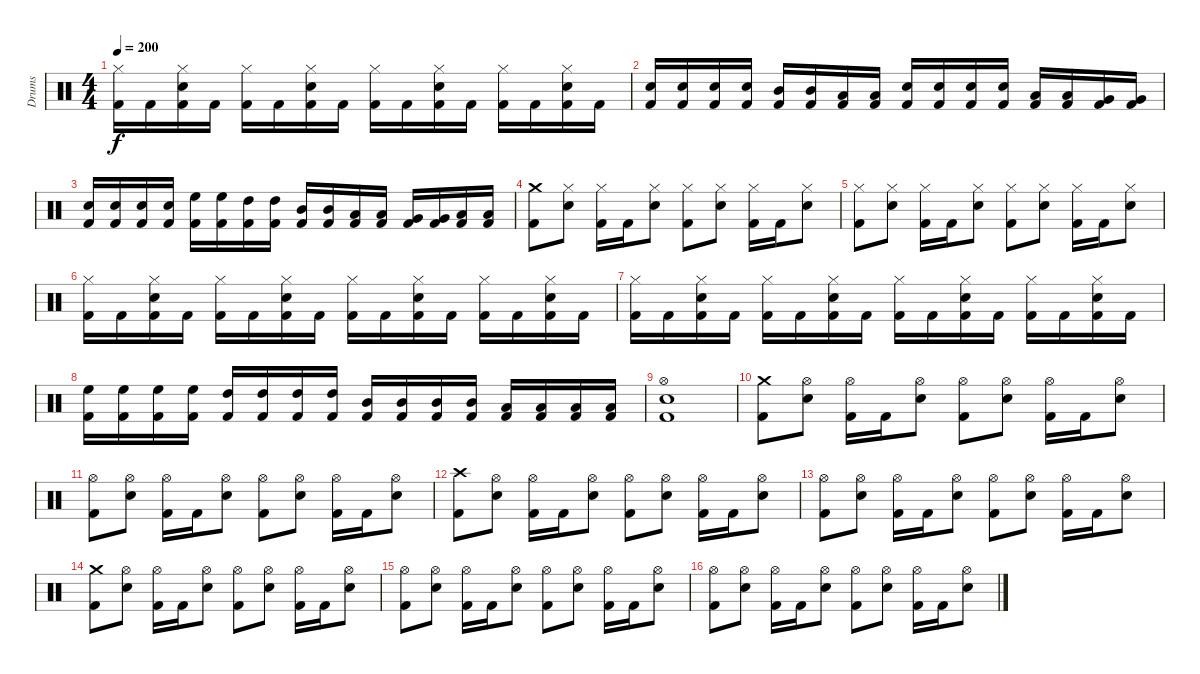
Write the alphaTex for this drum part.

\track ("Drums" "Drums") {instrument percussion}
\staff {score}
\articulation defaults
\ts (4 4)
\tempo 200
\clef neutral
\ks c
("Kick (hit) 2" "Hi-Hat (closed)").16{dy f} "Kick (hit) 2".16 ("Kick (hit) 2" "Snare (hit) 2" "Hi-Hat (closed)").16 "Kick (hit) 2".16 ("Kick (hit) 2" "Hi-Hat (closed)").16 "Kick (hit) 2".16 ("Kick (hit) 2" "Snare (hit) 2" "Hi-Hat (closed)").16 "Kick (hit) 2".16 ("Kick (hit) 2" "Hi-Hat (closed)").16 "Kick (hit) 2".16 ("Kick (hit) 2" "Snare (hit) 2" "Hi-Hat (closed)").16 "Kick (hit) 2".16 ("Kick (hit) 2" "Hi-Hat (closed)").16 "Kick (hit) 2".16 ("Kick (hit) 2" "Snare (hit) 2" "Hi-Hat (closed)").16 "Kick (hit) 2".16 |
("Kick (hit) 2" "Snare (hit) 2").16 ("Kick (hit) 2" "Snare (hit) 2").16 ("Kick (hit) 2" "Snare (hit) 2").16 ("Kick (hit) 2" "Snare (hit) 2").16 ("Kick (hit) 2" "Mid Tom (hit)").16 ("Kick (hit) 2" "Mid Tom (hit)").16 ("Kick (hit) 2" "Low Tom (hit)").16 ("Kick (hit) 2" "Low Tom (hit)").16 ("Kick (hit) 2" "Snare (hit) 2").16 ("Kick (hit) 2" "Snare (hit) 2").16 ("Kick (hit) 2" "Snare (hit) 2").16 ("Kick (hit) 2" "Snare (hit) 2").16 ("Kick (hit) 2" "Low Tom (hit)").16 ("Kick (hit) 2" "Low Tom (hit)").16 ("Kick (hit) 2" "Very Low Tom (hit)").16 ("Kick (hit) 2" "Very Low Tom (hit)").16 |
("Kick (hit) 2" "Snare (hit) 2").16 ("Kick (hit) 2" "Snare (hit) 2").16 ("Kick (hit) 2" "Snare (hit) 2").16 ("Kick (hit) 2" "Snare (hit) 2").16 ("Kick (hit) 2" "High Floor Tom (hit)").16 ("Kick (hit) 2" "High Floor Tom (hit)").16 ("Kick (hit) 2" "High Tom (hit)").16 ("Kick (hit) 2" "High Tom (hit)").16 ("Kick (hit) 2" "Mid Tom (hit)").16 ("Kick (hit) 2" "Mid Tom (hit)").16 ("Kick (hit) 2" "Low Tom (hit)").16 ("Kick (hit) 2" "Low Tom (hit)").16 ("Kick (hit) 2" "Very Low Tom (hit)").16 ("Kick (hit) 2" "Very Low Tom (hit)").16 ("Kick (hit) 2" "Low Floor Tom (hit)").16 ("Kick (hit) 2" "Low Floor Tom (hit)").16 |
("Kick (hit) 2" "Crash medium (hit)").8 ("Snare (hit) 2" "Hi-Hat (closed)").8 ("Kick (hit) 2" "Hi-Hat (closed)").16 "Kick (hit) 2".16 ("Snare (hit) 2" "Hi-Hat (closed)").8 ("Kick (hit) 2" "Hi-Hat (closed)").8 ("Snare (hit) 2" "Hi-Hat (closed)").8 ("Kick (hit) 2" "Hi-Hat (closed)").16 "Kick (hit) 2".16 ("Snare (hit) 2" "Hi-Hat (closed)").8 |
("Kick (hit) 2" "Hi-Hat (closed)").8 ("Snare (hit) 2" "Hi-Hat (closed)").8 ("Kick (hit) 2" "Hi-Hat (closed)").16 "Kick (hit) 2".16 ("Snare (hit) 2" "Hi-Hat (closed)").8 ("Kick (hit) 2" "Hi-Hat (closed)").8 ("Snare (hit) 2" "Hi-Hat (closed)").8 ("Kick (hit) 2" "Hi-Hat (closed)").16 "Kick (hit) 2".16 ("Snare (hit) 2" "Hi-Hat (closed)").8 |
("Kick (hit) 2" "Hi-Hat (closed)").16 "Kick (hit) 2".16 ("Kick (hit) 2" "Snare (hit) 2" "Hi-Hat (closed)").16 "Kick (hit) 2".16 ("Kick (hit) 2" "Hi-Hat (closed)").16 "Kick (hit) 2".16 ("Kick (hit) 2" "Snare (hit) 2" "Hi-Hat (closed)").16 "Kick (hit) 2".16 ("Kick (hit) 2" "Hi-Hat (closed)").16 "Kick (hit) 2".16 ("Kick (hit) 2" "Snare (hit) 2" "Hi-Hat (closed)").16 "Kick (hit) 2".16 ("Kick (hit) 2" "Hi-Hat (closed)").16 "Kick (hit) 2".16 ("Kick (hit) 2" "Snare (hit) 2" "Hi-Hat (closed)").16 "Kick (hit) 2".16 |
("Kick (hit) 2" "Hi-Hat (closed)").16 "Kick (hit) 2".16 ("Kick (hit) 2" "Snare (hit) 2" "Hi-Hat (closed)").16 "Kick (hit) 2".16 ("Kick (hit) 2" "Hi-Hat (closed)").16 "Kick (hit) 2".16 ("Kick (hit) 2" "Snare (hit) 2" "Hi-Hat (closed)").16 "Kick (hit) 2".16 ("Kick (hit) 2" "Hi-Hat (closed)").16 "Kick (hit) 2".16 ("Kick (hit) 2" "Snare (hit) 2" "Hi-Hat (closed)").16 "Kick (hit) 2".16 ("Kick (hit) 2" "Hi-Hat (closed)").16 "Kick (hit) 2".16 ("Kick (hit) 2" "Snare (hit) 2" "Hi-Hat (closed)").16 "Kick (hit) 2".16 |
("Kick (hit) 2" "High Floor Tom (hit)").16 ("Kick (hit) 2" "High Floor Tom (hit)").16 ("Kick (hit) 2" "High Floor Tom (hit)").16 ("Kick (hit) 2" "High Floor Tom (hit)").16 ("Kick (hit) 2" "High Tom (hit)").16 ("Kick (hit) 2" "High Tom (hit)").16 ("Kick (hit) 2" "High Tom (hit)").16 ("Kick (hit) 2" "High Tom (hit)").16 ("Kick (hit) 2" "Mid Tom (hit)").16 ("Kick (hit) 2" "Mid Tom (hit)").16 ("Kick (hit) 2" "Mid Tom (hit)").16 ("Kick (hit) 2" "Mid Tom (hit)").16 ("Kick (hit) 2" "Low Tom (hit)").16 ("Kick (hit) 2" "Low Tom (hit)").16 ("Kick (hit) 2" "Low Tom (hit)").16 ("Kick (hit) 2" "Low Tom (hit)").16 |
("Kick (hit) 2" "Snare (hit) 2" "Hi-Hat (open)").1 |
\section ("" "")
("Kick (hit) 2" "Crash medium (hit)").8 ("Snare (hit) 2" "Hi-Hat (open)").8 ("Kick (hit) 2" "Hi-Hat (open)").16 "Kick (hit) 2".16 ("Snare (hit) 2" "Hi-Hat (open)").8 ("Kick (hit) 2" "Hi-Hat (open)").8 ("Snare (hit) 2" "Hi-Hat (open)").8 ("Kick (hit) 2" "Hi-Hat (open)").16 "Kick (hit) 2".16 ("Snare (hit) 2" "Hi-Hat (open)").8 |
("Kick (hit) 2" "Hi-Hat (open)").8 ("Snare (hit) 2" "Hi-Hat (open)").8 ("Kick (hit) 2" "Hi-Hat (open)").16 "Kick (hit) 2".16 ("Snare (hit) 2" "Hi-Hat (open)").8 ("Kick (hit) 2" "Hi-Hat (open)").8 ("Snare (hit) 2" "Hi-Hat (open)").8 ("Kick (hit) 2" "Hi-Hat (open)").16 "Kick (hit) 2".16 ("Snare (hit) 2" "Hi-Hat (open)").8 |
("Kick (hit) 2" "Crash high (hit)").8 ("Snare (hit) 2" "Hi-Hat (open)").8 ("Kick (hit) 2" "Hi-Hat (open)").16 "Kick (hit) 2".16 ("Snare (hit) 2" "Hi-Hat (open)").8 ("Kick (hit) 2" "Hi-Hat (open)").8 ("Snare (hit) 2" "Hi-Hat (open)").8 ("Kick (hit) 2" "Hi-Hat (open)").16 "Kick (hit) 2".16 ("Snare (hit) 2" "Hi-Hat (open)").8 |
("Kick (hit) 2" "Hi-Hat (open)").8 ("Snare (hit) 2" "Hi-Hat (open)").8 ("Kick (hit) 2" "Hi-Hat (open)").16 "Kick (hit) 2".16 ("Snare (hit) 2" "Hi-Hat (open)").8 ("Kick (hit) 2" "Hi-Hat (open)").8 ("Snare (hit) 2" "Hi-Hat (open)").8 ("Kick (hit) 2" "Hi-Hat (open)").16 "Kick (hit) 2".16 ("Snare (hit) 2" "Hi-Hat (open)").8 |
("Kick (hit) 2" "Crash medium (hit)").8 ("Snare (hit) 2" "Hi-Hat (open)").8 ("Kick (hit) 2" "Hi-Hat (open)").16 "Kick (hit) 2".16 ("Snare (hit) 2" "Hi-Hat (open)").8 ("Kick (hit) 2" "Hi-Hat (open)").8 ("Snare (hit) 2" "Hi-Hat (open)").8 ("Kick (hit) 2" "Hi-Hat (open)").16 "Kick (hit) 2".16 ("Snare (hit) 2" "Hi-Hat (open)").8 |
("Kick (hit) 2" "Hi-Hat (open)").8 ("Snare (hit) 2" "Hi-Hat (open)").8 ("Kick (hit) 2" "Hi-Hat (open)").16 "Kick (hit) 2".16 ("Snare (hit) 2" "Hi-Hat (open)").8 ("Kick (hit) 2" "Hi-Hat (open)").8 ("Snare (hit) 2" "Hi-Hat (open)").8 ("Kick (hit) 2" "Hi-Hat (open)").16 "Kick (hit) 2".16 ("Snare (hit) 2" "Hi-Hat (open)").8 |
("Kick (hit) 2" "Hi-Hat (open)").8 ("Snare (hit) 2" "Hi-Hat (open)").8 ("Kick (hit) 2" "Hi-Hat (open)").16 "Kick (hit) 2".16 ("Snare (hit) 2" "Hi-Hat (open)").8 ("Kick (hit) 2" "Hi-Hat (open)").8 ("Snare (hit) 2" "Hi-Hat (open)").8 ("Kick (hit) 2" "Hi-Hat (open)").16 "Kick (hit) 2".16 ("Snare (hit) 2" "Hi-Hat (open)").8
